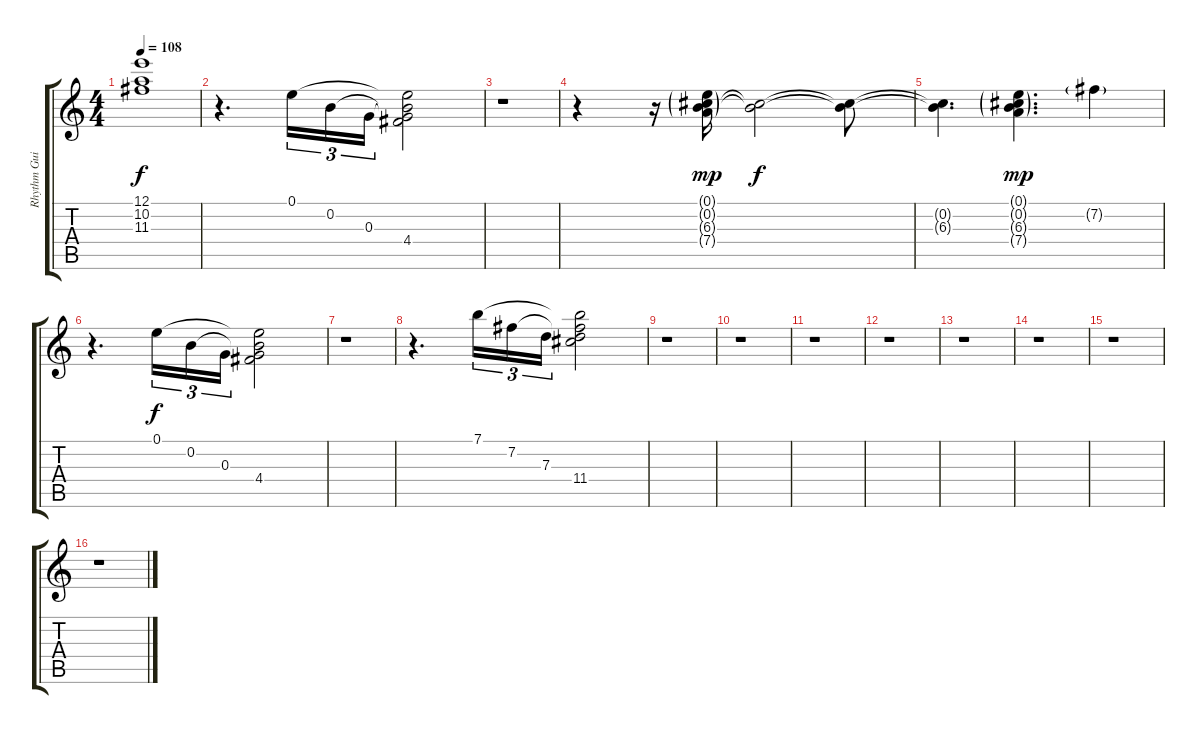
\track ("Rhythm Guitar R" "Rhythm Gui") {instrument acousticguitarsteel}
\staff {score tabs}
\tuning (E4 B3 G3 D3 A2 E2) {hide}
\ts (4 4)
\tempo 108
\clef g2
\ks c
(12.1{t} 10.2{t} 11.3{t}).1{dy f} |
r.4{d} 0.1.16{tu (3 2)} 0.2.16{tu (3 2)} 0.3.16{tu (3 2)} (0.1{t} 0.2{t} 0.3{t} 4.4).2 |
r.1 |
r.4 r.16 (0.1{g} 0.2{g} 6.3{g} 7.4{g}).16{dy mp} (0.2{t} 6.3{t}).2{dy f} (0.2{t} 6.3{t}).8 |
(0.2{t} 6.3{t}).4{d} (0.1{g} 0.2{g} 6.3{g} 7.4{g}).4{d dy mp} 7.2{g}.4 |
r.4{d} 0.1.16{tu (3 2) dy f} 0.2.16{tu (3 2)} 0.3.16{tu (3 2)} (0.1{t} 0.2{t} 0.3{t} 4.4).2 |
r.1 |
r.4{d} 7.1.16{tu (3 2)} 7.2.16{tu (3 2)} 7.3.16{tu (3 2)} (7.1{t} 7.2{t} 7.3{t} 11.4).2 |
r.1 |
r.1 |
r.1 |
r.1 |
r.1 |
r.1 |
r.1 |
r.1
